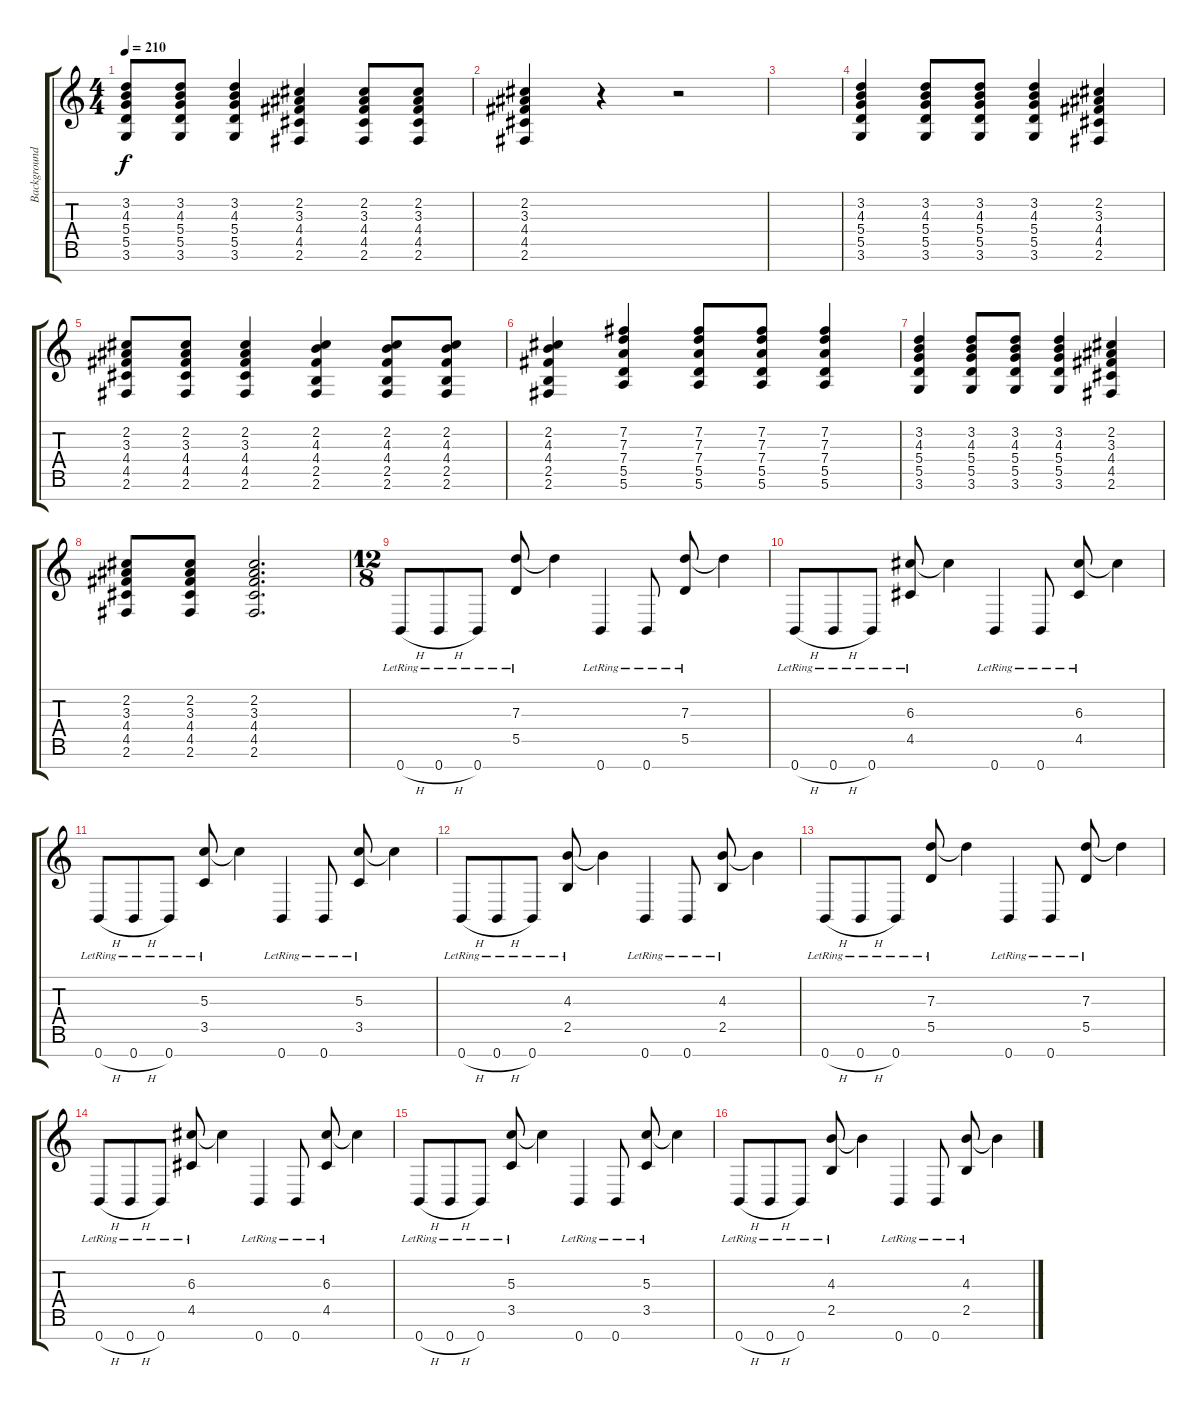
\track ("Background Guitar" "Background") {instrument distortionguitar}
\staff {score tabs}
\tuning (E4 B3 G3 D3 A2 E2 B1) {hide}
\ts (4 4)
\tempo 210
\clef g2
\ks c
(3.2 4.3 5.4 5.5 3.6).8{dy f} (3.2 4.3 5.4 5.5 3.6).8 (3.2 4.3 5.4 5.5 3.6).4 (2.2 3.3 4.4 4.5 2.6).4 (2.2 3.3 4.4 4.5 2.6).8 (2.2 3.3 4.4 4.5 2.6).8 |
(2.2 3.3 4.4 4.5 2.6).4 r.4 r.2 |
|
(3.2 4.3 5.4 5.5 3.6).4 (3.2 4.3 5.4 5.5 3.6).8 (3.2 4.3 5.4 5.5 3.6).8 (3.2 4.3 5.4 5.5 3.6).4 (2.2 3.3 4.4 4.5 2.6).4 |
(2.2 3.3 4.4 4.5 2.6).8 (2.2 3.3 4.4 4.5 2.6).8 (2.2 3.3 4.4 4.5 2.6).4 (2.2 4.3 4.4 2.5 2.6).4 (2.2 4.3 4.4 2.5 2.6).8 (2.2 4.3 4.4 2.5 2.6).8 |
(2.2 4.3 4.4 2.5 2.6).4 (7.2 7.3 7.4 5.5 5.6).4 (7.2 7.3 7.4 5.5 5.6).8 (7.2 7.3 7.4 5.5 5.6).8 (7.2 7.3 7.4 5.5 5.6).4 |
(3.2 4.3 5.4 5.5 3.6).4 (3.2 4.3 5.4 5.5 3.6).8 (3.2 4.3 5.4 5.5 3.6).8 (3.2 4.3 5.4 5.5 3.6).4 (2.2 3.3 4.4 4.5 2.6).4 |
(2.2 3.3 4.4 4.5 2.6).8 (2.2 3.3 4.4 4.5 2.6).8 (2.2 3.3 4.4 4.5 2.6).2{d} |
\ts (12 8)
0.7{h lr}.8 0.7{h lr}.8 0.7{lr}.8 (7.3{lr} 5.5{lr}).8 7.3{t}.4 0.7{lr}.4 0.7{lr}.8 (7.3{lr} 5.5{lr}).8 7.3{t}.4 |
0.7{h lr}.8 0.7{h lr}.8 0.7{lr}.8 (6.3{lr} 4.5{lr}).8 6.3{t}.4 0.7{lr}.4 0.7{lr}.8 (6.3{lr} 4.5{lr}).8 6.3{t}.4 |
0.7{h lr}.8 0.7{h lr}.8 0.7{lr}.8 (5.3{lr} 3.5{lr}).8 5.3{t}.4 0.7{lr}.4 0.7{lr}.8 (5.3{lr} 3.5{lr}).8 5.3{t}.4 |
0.7{h lr}.8 0.7{h lr}.8 0.7{lr}.8 (4.3{lr} 2.5{lr}).8 4.3{t}.4 0.7{lr}.4 0.7{lr}.8 (4.3{lr} 2.5{lr}).8 4.3{t}.4 |
0.7{h lr}.8 0.7{h lr}.8 0.7{lr}.8 (7.3{lr} 5.5{lr}).8 7.3{t}.4 0.7{lr}.4 0.7{lr}.8 (7.3{lr} 5.5{lr}).8 7.3{t}.4 |
0.7{h lr}.8 0.7{h lr}.8 0.7{lr}.8 (6.3{lr} 4.5{lr}).8 6.3{t}.4 0.7{lr}.4 0.7{lr}.8 (6.3{lr} 4.5{lr}).8 6.3{t}.4 |
0.7{h lr}.8 0.7{h lr}.8 0.7{lr}.8 (5.3{lr} 3.5{lr}).8 5.3{t}.4 0.7{lr}.4 0.7{lr}.8 (5.3{lr} 3.5{lr}).8 5.3{t}.4 |
0.7{h lr}.8 0.7{h lr}.8 0.7{lr}.8 (4.3{lr} 2.5{lr}).8 4.3{t}.4 0.7{lr}.4 0.7{lr}.8 (4.3{lr} 2.5{lr}).8 4.3{t}.4
